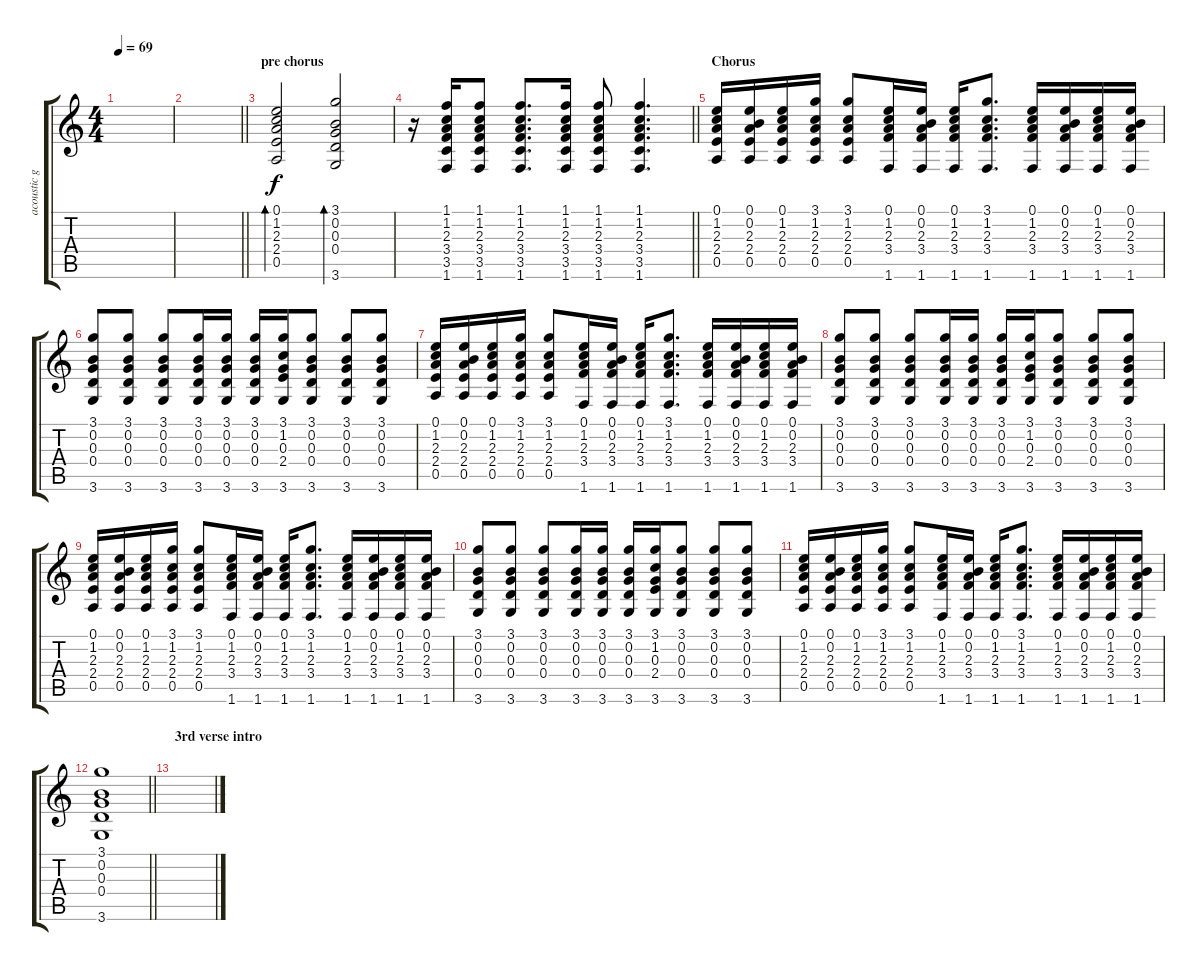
\track ("acoustic guitar 12ch" "acoustic g") {instrument acousticguitarsteel}
\staff {score tabs}
\tuning (E4 B3 G3 D3 A2 E2) {hide}
\ts (4 4)
\tempo 69
\clef g2
\ks c
|
\barLineRight lightlight
|
\section ("" "pre chorus")
(0.1 1.2 2.3 2.4 0.5).2{bd 60} (3.1 0.2 0.3 0.4 3.6).2{bd 60} |
\barLineRight lightlight
r.16 (1.1 1.2 2.3 3.4 3.5 1.6).16 (1.1 1.2 2.3 3.4 3.5 1.6).8 (1.1 1.2 2.3 3.4 3.5 1.6).8{d} (1.1 1.2 2.3 3.4 3.5 1.6).16 (1.1 1.2 2.3 3.4 3.5 1.6).8 (1.1 1.2 2.3 3.4 3.5 1.6).4{d} |
\section ("" "Chorus")
(0.1 1.2 2.3 2.4 0.5).16 (0.1 0.2 2.3 2.4 0.5).16 (0.1 1.2 2.3 2.4 0.5).16 (3.1 1.2 2.3 2.4 0.5).16 (3.1 1.2 2.3 2.4 0.5).8 (0.1 1.2 2.3 3.4 1.6).16 (0.1 0.2 2.3 3.4 1.6).16 (0.1 1.2 2.3 3.4 1.6).16 (3.1 1.2 2.3 3.4 1.6).8{d} (0.1 1.2 2.3 3.4 1.6).16 (0.1 0.2 2.3 3.4 1.6).16 (0.1 1.2 2.3 3.4 1.6).16 (0.1 0.2 2.3 3.4 1.6).16 |
(3.1 0.2 0.3 0.4 3.6).8 (3.1 0.2 0.3 0.4 3.6).8 (3.1 0.2 0.3 0.4 3.6).8 (3.1 0.2 0.3 0.4 3.6).16 (3.1 0.2 0.3 0.4 3.6).16 (3.1 0.2 0.3 0.4 3.6).16 (3.1 1.2 0.3 2.4 3.6).16 (3.1 0.2 0.3 0.4 3.6).8 (3.1 0.2 0.3 0.4 3.6).8 (3.1 0.2 0.3 0.4 3.6).8 |
(0.1 1.2 2.3 2.4 0.5).16 (0.1 0.2 2.3 2.4 0.5).16 (0.1 1.2 2.3 2.4 0.5).16 (3.1 1.2 2.3 2.4 0.5).16 (3.1 1.2 2.3 2.4 0.5).8 (0.1 1.2 2.3 3.4 1.6).16 (0.1 0.2 2.3 3.4 1.6).16 (0.1 1.2 2.3 3.4 1.6).16 (3.1 1.2 2.3 3.4 1.6).8{d} (0.1 1.2 2.3 3.4 1.6).16 (0.1 0.2 2.3 3.4 1.6).16 (0.1 1.2 2.3 3.4 1.6).16 (0.1 0.2 2.3 3.4 1.6).16 |
(3.1 0.2 0.3 0.4 3.6).8 (3.1 0.2 0.3 0.4 3.6).8 (3.1 0.2 0.3 0.4 3.6).8 (3.1 0.2 0.3 0.4 3.6).16 (3.1 0.2 0.3 0.4 3.6).16 (3.1 0.2 0.3 0.4 3.6).16 (3.1 1.2 0.3 2.4 3.6).16 (3.1 0.2 0.3 0.4 3.6).8 (3.1 0.2 0.3 0.4 3.6).8 (3.1 0.2 0.3 0.4 3.6).8 |
(0.1 1.2 2.3 2.4 0.5).16 (0.1 0.2 2.3 2.4 0.5).16 (0.1 1.2 2.3 2.4 0.5).16 (3.1 1.2 2.3 2.4 0.5).16 (3.1 1.2 2.3 2.4 0.5).8 (0.1 1.2 2.3 3.4 1.6).16 (0.1 0.2 2.3 3.4 1.6).16 (0.1 1.2 2.3 3.4 1.6).16 (3.1 1.2 2.3 3.4 1.6).8{d} (0.1 1.2 2.3 3.4 1.6).16 (0.1 0.2 2.3 3.4 1.6).16 (0.1 1.2 2.3 3.4 1.6).16 (0.1 0.2 2.3 3.4 1.6).16 |
(3.1 0.2 0.3 0.4 3.6).8 (3.1 0.2 0.3 0.4 3.6).8 (3.1 0.2 0.3 0.4 3.6).8 (3.1 0.2 0.3 0.4 3.6).16 (3.1 0.2 0.3 0.4 3.6).16 (3.1 0.2 0.3 0.4 3.6).16 (3.1 1.2 0.3 2.4 3.6).16 (3.1 0.2 0.3 0.4 3.6).8 (3.1 0.2 0.3 0.4 3.6).8 (3.1 0.2 0.3 0.4 3.6).8 |
(0.1 1.2 2.3 2.4 0.5).16 (0.1 0.2 2.3 2.4 0.5).16 (0.1 1.2 2.3 2.4 0.5).16 (3.1 1.2 2.3 2.4 0.5).16 (3.1 1.2 2.3 2.4 0.5).8 (0.1 1.2 2.3 3.4 1.6).16 (0.1 0.2 2.3 3.4 1.6).16 (0.1 1.2 2.3 3.4 1.6).16 (3.1 1.2 2.3 3.4 1.6).8{d} (0.1 1.2 2.3 3.4 1.6).16 (0.1 0.2 2.3 3.4 1.6).16 (0.1 1.2 2.3 3.4 1.6).16 (0.1 0.2 2.3 3.4 1.6).16 |
\barLineRight lightlight
(3.1 0.2 0.3 0.4 3.6).1 |
\section ("" "3rd verse intro")
